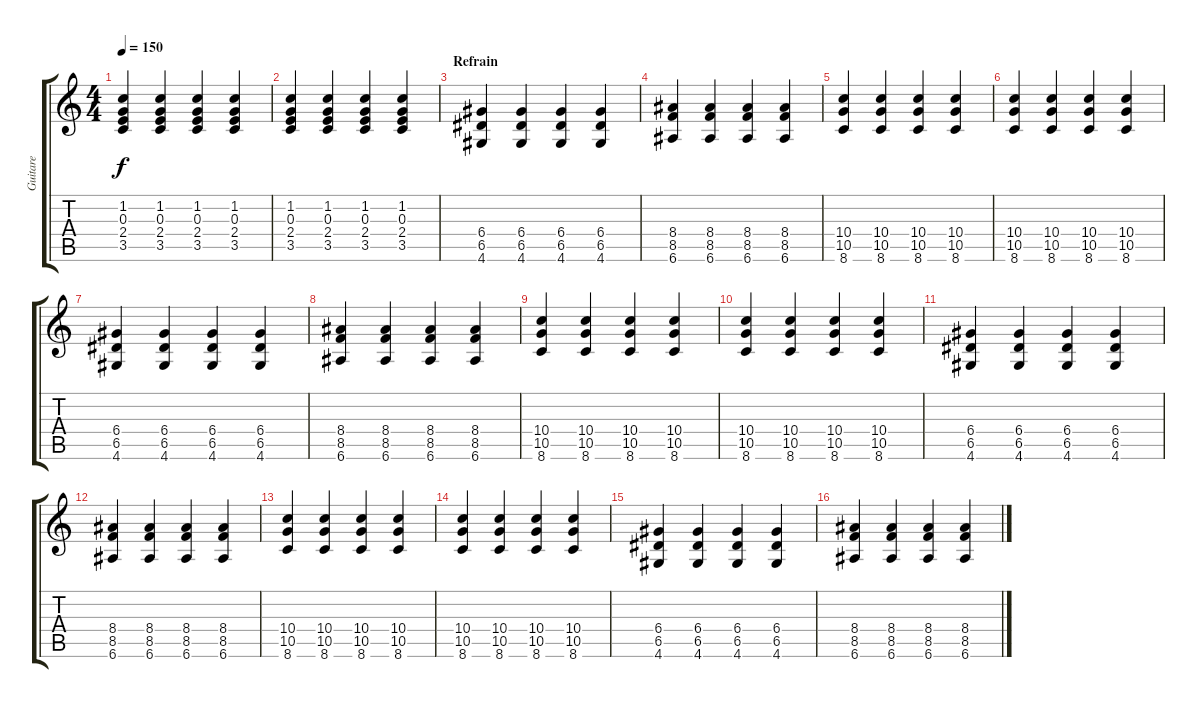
\track ("Guitare" "Guitare") {instrument overdrivenguitar}
\staff {score tabs}
\tuning (E4 B3 G3 D3 A2 E2) {hide}
\ts (4 4)
\tempo 150
\clef g2
\ks c
(1.2 0.3 2.4 3.5).4{dy f} (1.2 0.3 2.4 3.5).4 (1.2 0.3 2.4 3.5).4 (1.2 0.3 2.4 3.5).4 |
(1.2 0.3 2.4 3.5).4 (1.2 0.3 2.4 3.5).4 (1.2 0.3 2.4 3.5).4 (1.2 0.3 2.4 3.5).4 |
\section ("" "Refrain")
(6.4 6.5 4.6).4 (6.4 6.5 4.6).4 (6.4 6.5 4.6).4 (6.4 6.5 4.6).4 |
(8.4 8.5 6.6).4 (8.4 8.5 6.6).4 (8.4 8.5 6.6).4 (8.4 8.5 6.6).4 |
(10.4 10.5 8.6).4 (10.4 10.5 8.6).4 (10.4 10.5 8.6).4 (10.4 10.5 8.6).4 |
(10.4 10.5 8.6).4 (10.4 10.5 8.6).4 (10.4 10.5 8.6).4 (10.4 10.5 8.6).4 |
(6.4 6.5 4.6).4 (6.4 6.5 4.6).4 (6.4 6.5 4.6).4 (6.4 6.5 4.6).4 |
(8.4 8.5 6.6).4 (8.4 8.5 6.6).4 (8.4 8.5 6.6).4 (8.4 8.5 6.6).4 |
(10.4 10.5 8.6).4 (10.4 10.5 8.6).4 (10.4 10.5 8.6).4 (10.4 10.5 8.6).4 |
(10.4 10.5 8.6).4 (10.4 10.5 8.6).4 (10.4 10.5 8.6).4 (10.4 10.5 8.6).4 |
(6.4 6.5 4.6).4 (6.4 6.5 4.6).4 (6.4 6.5 4.6).4 (6.4 6.5 4.6).4 |
(8.4 8.5 6.6).4 (8.4 8.5 6.6).4 (8.4 8.5 6.6).4 (8.4 8.5 6.6).4 |
(10.4 10.5 8.6).4 (10.4 10.5 8.6).4 (10.4 10.5 8.6).4 (10.4 10.5 8.6).4 |
(10.4 10.5 8.6).4 (10.4 10.5 8.6).4 (10.4 10.5 8.6).4 (10.4 10.5 8.6).4 |
(6.4 6.5 4.6).4 (6.4 6.5 4.6).4 (6.4 6.5 4.6).4 (6.4 6.5 4.6).4 |
(8.4 8.5 6.6).4 (8.4 8.5 6.6).4 (8.4 8.5 6.6).4 (8.4 8.5 6.6).4
